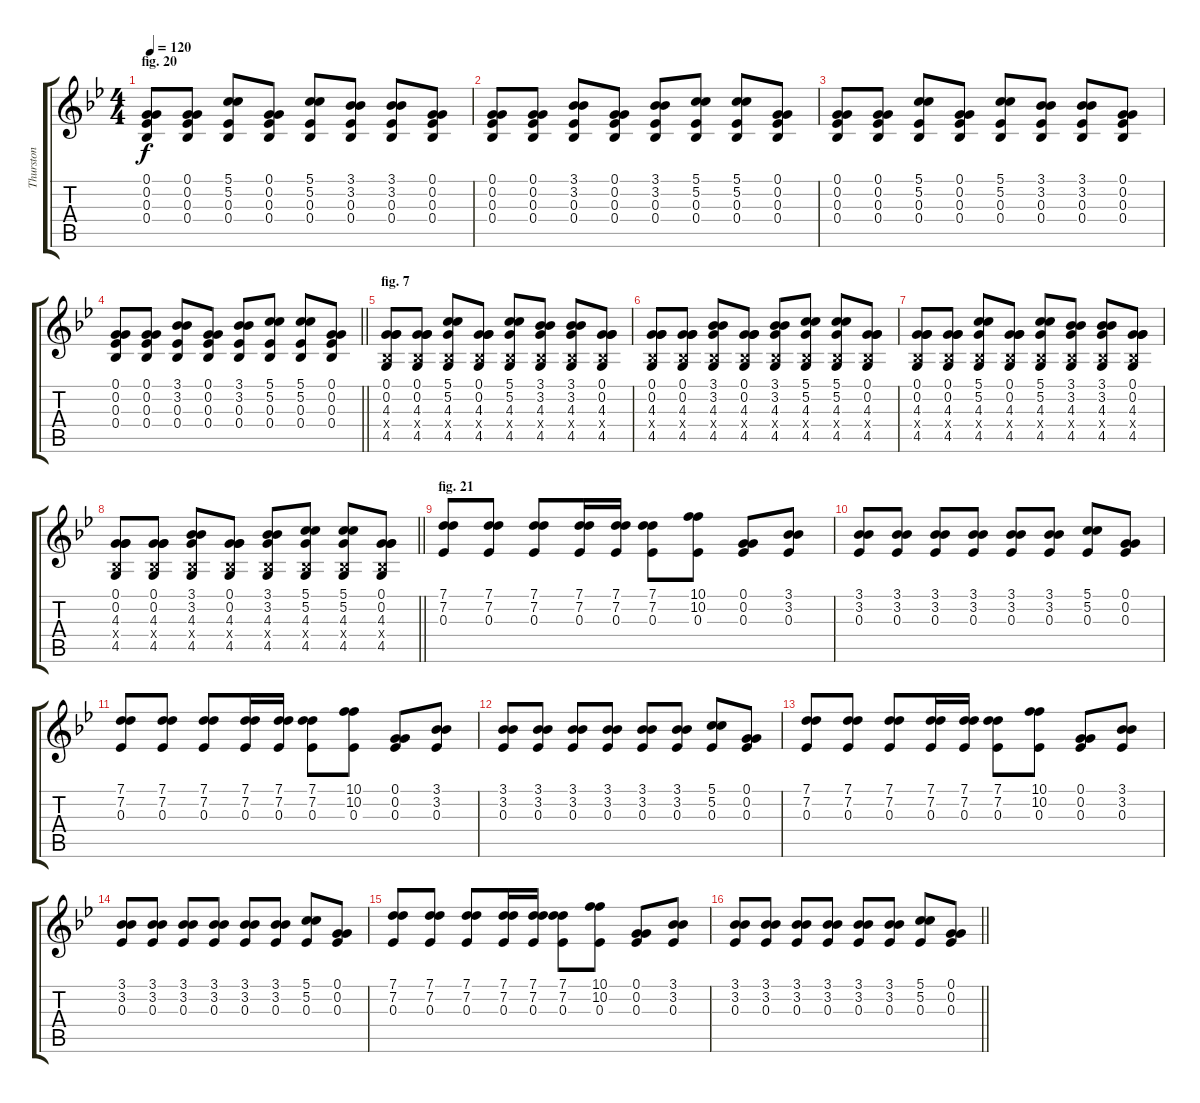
\track ("Thurston" "Thurston") {instrument acousticguitarsteel}
\staff {score tabs}
\tuning (G3 G3 Eb3 Bb2 Eb2 D2) {hide}
\ts (4 4)
\section ("" "fig. 20")
\tempo 120
\clef g2
\ks gminor
(0.1 0.2 0.3 0.4).8{dy f} (0.1 0.2 0.3 0.4).8 (5.1 5.2 0.3 0.4).8 (0.1 0.2 0.3 0.4).8 (5.1 5.2 0.3 0.4).8 (3.1 3.2 0.3 0.4).8 (3.1 3.2 0.3 0.4).8 (0.1 0.2 0.3 0.4).8 |
(0.1 0.2 0.3 0.4).8 (0.1 0.2 0.3 0.4).8 (3.1 3.2 0.3 0.4).8 (0.1 0.2 0.3 0.4).8 (3.1 3.2 0.3 0.4).8 (5.1 5.2 0.3 0.4).8 (5.1 5.2 0.3 0.4).8 (0.1 0.2 0.3 0.4).8 |
(0.1 0.2 0.3 0.4).8 (0.1 0.2 0.3 0.4).8 (5.1 5.2 0.3 0.4).8 (0.1 0.2 0.3 0.4).8 (5.1 5.2 0.3 0.4).8 (3.1 3.2 0.3 0.4).8 (3.1 3.2 0.3 0.4).8 (0.1 0.2 0.3 0.4).8 |
\barLineRight lightlight
(0.1 0.2 0.3 0.4).8 (0.1 0.2 0.3 0.4).8 (3.1 3.2 0.3 0.4).8 (0.1 0.2 0.3 0.4).8 (3.1 3.2 0.3 0.4).8 (5.1 5.2 0.3 0.4).8 (5.1 5.2 0.3 0.4).8 (0.1 0.2 0.3 0.4).8 |
\section ("" "fig. 7")
(0.1 0.2 4.3 0.4{x} 4.5).8 (0.1 0.2 4.3 0.4{x} 4.5).8 (5.1 5.2 4.3 0.4{x} 4.5).8 (0.1 0.2 4.3 0.4{x} 4.5).8 (5.1 5.2 4.3 0.4{x} 4.5).8 (3.1 3.2 4.3 0.4{x} 4.5).8 (3.1 3.2 4.3 0.4{x} 4.5).8 (0.1 0.2 4.3 0.4{x} 4.5).8 |
(0.1 0.2 4.3 0.4{x} 4.5).8 (0.1 0.2 4.3 0.4{x} 4.5).8 (3.1 3.2 4.3 0.4{x} 4.5).8 (0.1 0.2 4.3 0.4{x} 4.5).8 (3.1 3.2 4.3 0.4{x} 4.5).8 (5.1 5.2 4.3 0.4{x} 4.5).8 (5.1 5.2 4.3 0.4{x} 4.5).8 (0.1 0.2 4.3 0.4{x} 4.5).8 |
(0.1 0.2 4.3 0.4{x} 4.5).8 (0.1 0.2 4.3 0.4{x} 4.5).8 (5.1 5.2 4.3 0.4{x} 4.5).8 (0.1 0.2 4.3 0.4{x} 4.5).8 (5.1 5.2 4.3 0.4{x} 4.5).8 (3.1 3.2 4.3 0.4{x} 4.5).8 (3.1 3.2 4.3 0.4{x} 4.5).8 (0.1 0.2 4.3 0.4{x} 4.5).8 |
\barLineRight lightlight
(0.1 0.2 4.3 0.4{x} 4.5).8 (0.1 0.2 4.3 0.4{x} 4.5).8 (3.1 3.2 4.3 0.4{x} 4.5).8 (0.1 0.2 4.3 0.4{x} 4.5).8 (3.1 3.2 4.3 0.4{x} 4.5).8 (5.1 5.2 4.3 0.4{x} 4.5).8 (5.1 5.2 4.3 0.4{x} 4.5).8 (0.1 0.2 4.3 0.4{x} 4.5).8 |
\section ("" "fig. 21")
(7.1 7.2 0.3).8 (7.1 7.2 0.3).8 (7.1 7.2 0.3).8 (7.1 7.2 0.3).16 (7.1 7.2 0.3).16 (7.1 7.2 0.3).8 (10.1 10.2 0.3).8 (0.1 0.2 0.3).8 (3.1 3.2 0.3).8 |
(3.1 3.2 0.3).8 (3.1 3.2 0.3).8 (3.1 3.2 0.3).8 (3.1 3.2 0.3).8 (3.1 3.2 0.3).8 (3.1 3.2 0.3).8 (5.1 5.2 0.3).8 (0.1 0.2 0.3).8 |
(7.1 7.2 0.3).8 (7.1 7.2 0.3).8 (7.1 7.2 0.3).8 (7.1 7.2 0.3).16 (7.1 7.2 0.3).16 (7.1 7.2 0.3).8 (10.1 10.2 0.3).8 (0.1 0.2 0.3).8 (3.1 3.2 0.3).8 |
(3.1 3.2 0.3).8 (3.1 3.2 0.3).8 (3.1 3.2 0.3).8 (3.1 3.2 0.3).8 (3.1 3.2 0.3).8 (3.1 3.2 0.3).8 (5.1 5.2 0.3).8 (0.1 0.2 0.3).8 |
(7.1 7.2 0.3).8 (7.1 7.2 0.3).8 (7.1 7.2 0.3).8 (7.1 7.2 0.3).16 (7.1 7.2 0.3).16 (7.1 7.2 0.3).8 (10.1 10.2 0.3).8 (0.1 0.2 0.3).8 (3.1 3.2 0.3).8 |
(3.1 3.2 0.3).8 (3.1 3.2 0.3).8 (3.1 3.2 0.3).8 (3.1 3.2 0.3).8 (3.1 3.2 0.3).8 (3.1 3.2 0.3).8 (5.1 5.2 0.3).8 (0.1 0.2 0.3).8 |
(7.1 7.2 0.3).8 (7.1 7.2 0.3).8 (7.1 7.2 0.3).8 (7.1 7.2 0.3).16 (7.1 7.2 0.3).16 (7.1 7.2 0.3).8 (10.1 10.2 0.3).8 (0.1 0.2 0.3).8 (3.1 3.2 0.3).8 |
\barLineRight lightlight
(3.1 3.2 0.3).8 (3.1 3.2 0.3).8 (3.1 3.2 0.3).8 (3.1 3.2 0.3).8 (3.1 3.2 0.3).8 (3.1 3.2 0.3).8 (5.1 5.2 0.3).8 (0.1 0.2 0.3).8
